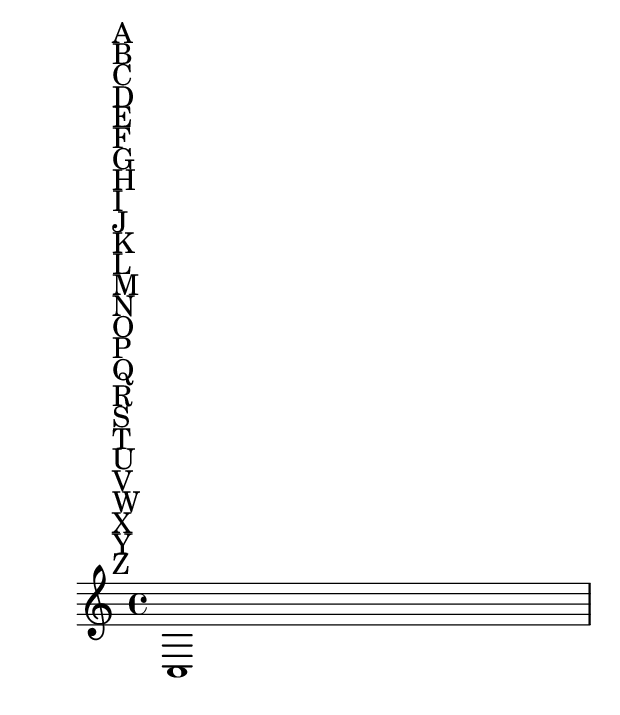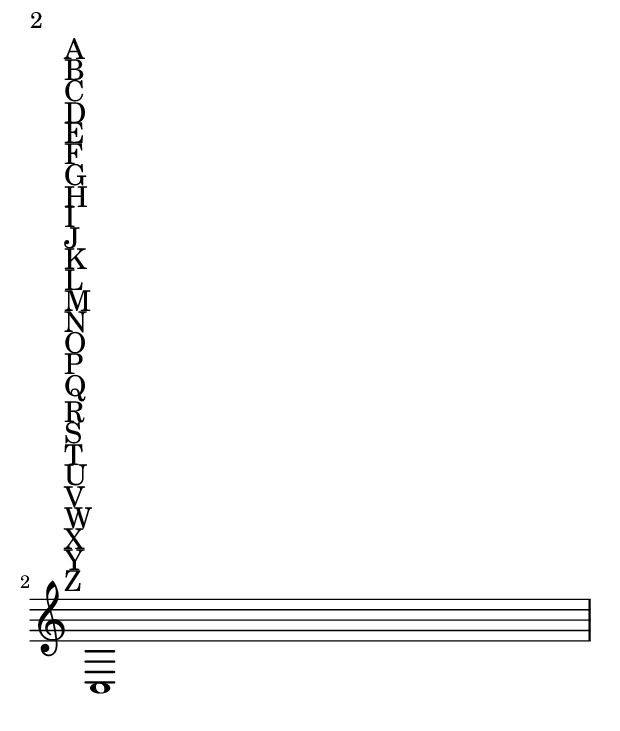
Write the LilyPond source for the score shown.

%% Generated by lilypond-book
%% Options: [exampleindent=10.16\mm,indent=0\mm,line-width=160\mm]
\include "lilypond-book-preamble.ly"


% ****************************************************************
% Start cut-&-pastable-section
% ****************************************************************



\paper {
  indent = 0\mm
  line-width = 160\mm
  % offset the left padding, also add 1mm as lilypond creates cropped
  % images with a little space on the right
  line-width = #(- line-width (* mm  3.000000) (* mm 1))
}

\layout {
  
}





% ****************************************************************
% ly snippet:
% ****************************************************************
\sourcefilename "/home/gub/NewGub/gub/target/linux-x86/src/lilypond-git.sv.gnu.org--lilypond.git-release-unstable/input/regression/page-breaking-rehearsal-mark.ly"
\sourcefileline 0
\version "2.16.0"

\header {
  texidoc = "The height of RehearsalMarks is taken into account during page
breaking."
}

#(set-default-paper-size "a6")

\book {
  \repeat unfold 2
  { \mark \markup \column {A B C D E F G H I J K L M N O P Q R S T U V W X Y Z} c1 \break }
}



% ****************************************************************
% end ly snippet
% ****************************************************************
